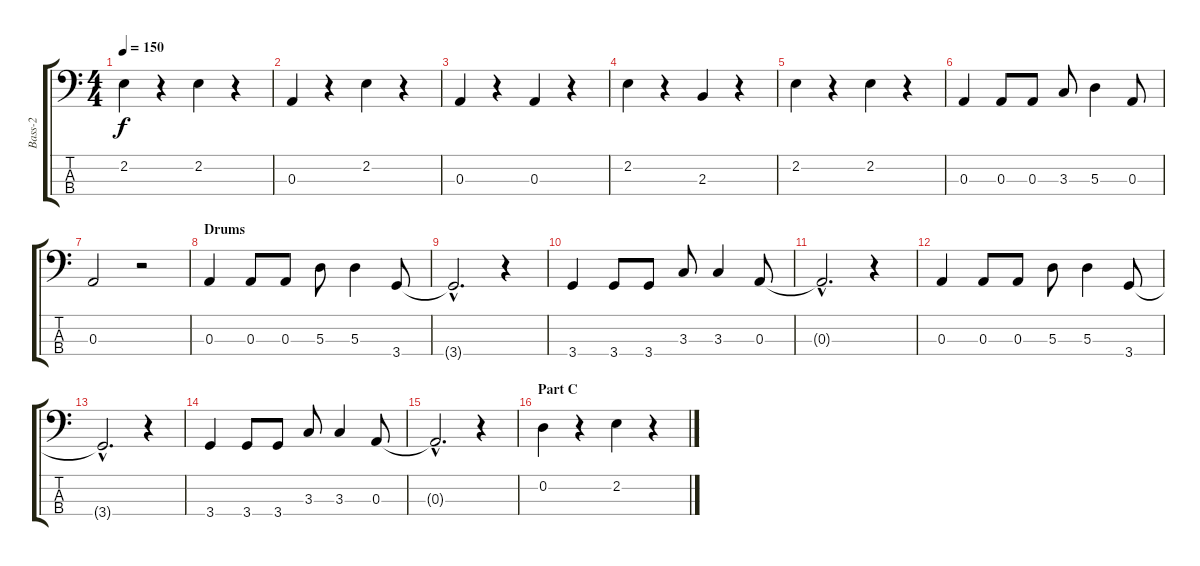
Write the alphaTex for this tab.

\track ("Bass-2" "Bass-2") {instrument acousticbass}
\staff {score tabs}
\tuning (G2 D2 A1 E1) {hide}
\ts (4 4)
\tempo 150
\clef f4
\ks c
2.2.4{dy f} r.4 2.2.4 r.4 |
0.3.4 r.4 2.2.4 r.4 |
0.3.4 r.4 0.3.4 r.4 |
2.2.4 r.4 2.3.4 r.4 |
2.2.4 r.4 2.2.4 r.4 |
0.3.4 0.3.8 0.3.8 3.3.8 5.3.4 0.3.8 |
0.3.2 r.2 |
\section ("" "Drums")
0.3.4 0.3.8 0.3.8 5.3.8 5.3.4 3.4.8 |
3.4{hac t}.2{d} r.4 |
3.4.4 3.4.8 3.4.8 3.3.8 3.3.4 0.3.8 |
0.3{hac t}.2{d} r.4 |
0.3.4 0.3.8 0.3.8 5.3.8 5.3.4 3.4.8 |
3.4{hac t}.2{d} r.4 |
3.4.4 3.4.8 3.4.8 3.3.8 3.3.4 0.3.8 |
0.3{hac t}.2{d} r.4 |
\section ("" "Part C")
0.2.4 r.4 2.2.4 r.4
